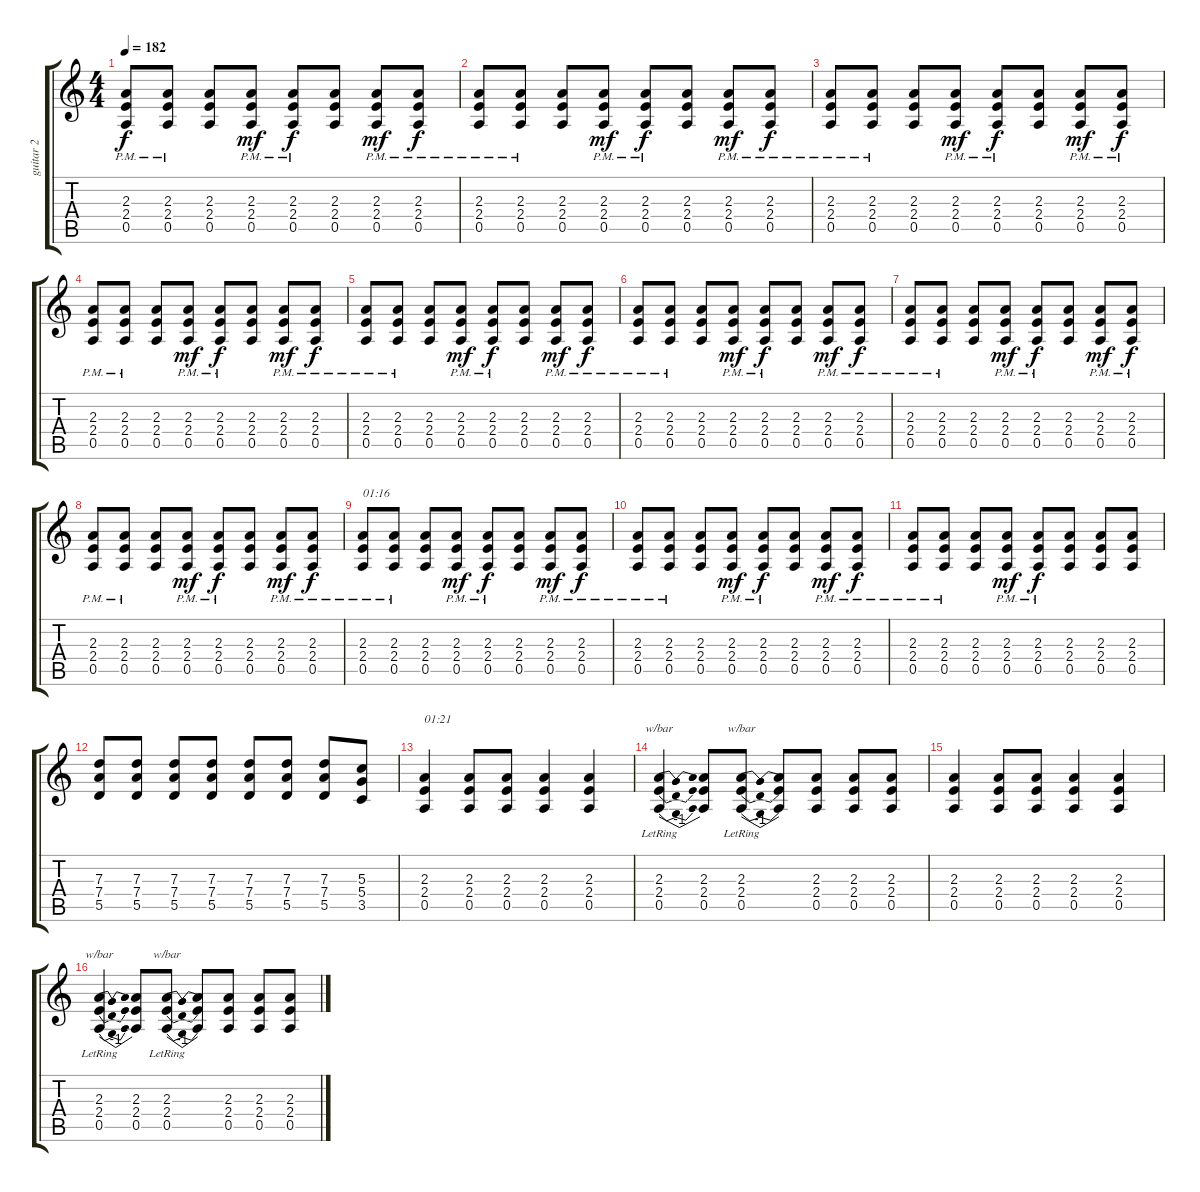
\track ("guitar 2" "guitar 2") {instrument distortionguitar}
\staff {score tabs}
\tuning (E4 B3 G3 D3 A2 E2) {hide}
\ts (4 4)
\tempo 182
\clef g2
\ks c
(2.3{pm} 2.4{pm} 0.5{pm}).8{dy f} (2.3{pm} 2.4{pm} 0.5{pm}).8 (2.3 2.4 0.5).8 (2.3{pm} 2.4{pm} 0.5{pm}).8{dy mf} (2.3{pm} 2.4{pm} 0.5{pm}).8{dy f} (2.3 2.4 0.5).8 (2.3{pm} 2.4{pm} 0.5{pm}).8{dy mf} (2.3{pm} 2.4{pm} 0.5{pm}).8{dy f} |
(2.3{pm} 2.4{pm} 0.5{pm}).8 (2.3{pm} 2.4{pm} 0.5{pm}).8 (2.3 2.4 0.5).8 (2.3{pm} 2.4{pm} 0.5{pm}).8{dy mf} (2.3{pm} 2.4{pm} 0.5{pm}).8{dy f} (2.3 2.4 0.5).8 (2.3{pm} 2.4{pm} 0.5{pm}).8{dy mf} (2.3{pm} 2.4{pm} 0.5{pm}).8{dy f} |
(2.3{pm} 2.4{pm} 0.5{pm}).8 (2.3{pm} 2.4{pm} 0.5{pm}).8 (2.3 2.4 0.5).8 (2.3{pm} 2.4{pm} 0.5{pm}).8{dy mf} (2.3{pm} 2.4{pm} 0.5{pm}).8{dy f} (2.3 2.4 0.5).8 (2.3{pm} 2.4{pm} 0.5{pm}).8{dy mf} (2.3{pm} 2.4{pm} 0.5{pm}).8{dy f} |
(2.3{pm} 2.4{pm} 0.5{pm}).8 (2.3{pm} 2.4{pm} 0.5{pm}).8 (2.3 2.4 0.5).8 (2.3{pm} 2.4{pm} 0.5{pm}).8{dy mf} (2.3{pm} 2.4{pm} 0.5{pm}).8{dy f} (2.3 2.4 0.5).8 (2.3{pm} 2.4{pm} 0.5{pm}).8{dy mf} (2.3{pm} 2.4{pm} 0.5{pm}).8{dy f} |
(2.3{pm} 2.4{pm} 0.5{pm}).8 (2.3{pm} 2.4{pm} 0.5{pm}).8 (2.3 2.4 0.5).8 (2.3{pm} 2.4{pm} 0.5{pm}).8{dy mf} (2.3{pm} 2.4{pm} 0.5{pm}).8{dy f} (2.3 2.4 0.5).8 (2.3{pm} 2.4{pm} 0.5{pm}).8{dy mf} (2.3{pm} 2.4{pm} 0.5{pm}).8{dy f} |
(2.3{pm} 2.4{pm} 0.5{pm}).8 (2.3{pm} 2.4{pm} 0.5{pm}).8 (2.3 2.4 0.5).8 (2.3{pm} 2.4{pm} 0.5{pm}).8{dy mf} (2.3{pm} 2.4{pm} 0.5{pm}).8{dy f} (2.3 2.4 0.5).8 (2.3{pm} 2.4{pm} 0.5{pm}).8{dy mf} (2.3{pm} 2.4{pm} 0.5{pm}).8{dy f} |
(2.3{pm} 2.4{pm} 0.5{pm}).8 (2.3{pm} 2.4{pm} 0.5{pm}).8 (2.3 2.4 0.5).8 (2.3{pm} 2.4{pm} 0.5{pm}).8{dy mf} (2.3{pm} 2.4{pm} 0.5{pm}).8{dy f} (2.3 2.4 0.5).8 (2.3{pm} 2.4{pm} 0.5{pm}).8{dy mf} (2.3{pm} 2.4{pm} 0.5{pm}).8{dy f} |
(2.3{pm} 2.4{pm} 0.5{pm}).8 (2.3{pm} 2.4{pm} 0.5{pm}).8 (2.3 2.4 0.5).8 (2.3{pm} 2.4{pm} 0.5{pm}).8{dy mf} (2.3{pm} 2.4{pm} 0.5{pm}).8{dy f} (2.3 2.4 0.5).8 (2.3{pm} 2.4{pm} 0.5{pm}).8{dy mf} (2.3{pm} 2.4{pm} 0.5{pm}).8{dy f} |
(2.3{pm} 2.4{pm} 0.5{pm}).8{txt "01:16"} (2.3{pm} 2.4{pm} 0.5{pm}).8 (2.3 2.4 0.5).8 (2.3{pm} 2.4{pm} 0.5{pm}).8{dy mf} (2.3{pm} 2.4{pm} 0.5{pm}).8{dy f} (2.3 2.4 0.5).8 (2.3{pm} 2.4{pm} 0.5{pm}).8{dy mf} (2.3{pm} 2.4{pm} 0.5{pm}).8{dy f} |
(2.3{pm} 2.4{pm} 0.5{pm}).8 (2.3{pm} 2.4{pm} 0.5{pm}).8 (2.3 2.4 0.5).8 (2.3{pm} 2.4{pm} 0.5{pm}).8{dy mf} (2.3{pm} 2.4{pm} 0.5{pm}).8{dy f} (2.3 2.4 0.5).8 (2.3{pm} 2.4{pm} 0.5{pm}).8{dy mf} (2.3{pm} 2.4{pm} 0.5{pm}).8{dy f} |
(2.3{pm} 2.4{pm} 0.5{pm}).8 (2.3{pm} 2.4{pm} 0.5{pm}).8 (2.3 2.4 0.5).8 (2.3{pm} 2.4{pm} 0.5{pm}).8{dy mf} (2.3{pm} 2.4{pm} 0.5{pm}).8{dy f} (2.3 2.4 0.5).8 (2.3 2.4 0.5).8 (2.3 2.4 0.5).8 |
(7.3 7.4 5.5).8 (7.3 7.4 5.5).8 (7.3 7.4 5.5).8 (7.3 7.4 5.5).8 (7.3 7.4 5.5).8 (7.3 7.4 5.5).8 (7.3 7.4 5.5).8 (5.3 5.4 3.5).8 |
(2.3 2.4 0.5).4{txt "01:21"} (2.3 2.4 0.5).8 (2.3 2.4 0.5).8 (2.3 2.4 0.5).4 (2.3 2.4 0.5).4 |
(2.3 2.4{lr} 0.5{lr}).4{tbe (dip default 0 0 15 -4 60 0)} (2.3 2.4 0.5).8 (2.3 2.4{lr} 0.5{lr}).8{tbe (dip default 0 0 15 -4 30 -4 60 0)} (2.3{t} 2.4{t} 0.5{t}).8 (2.3 2.4 0.5).8 (2.3 2.4 0.5).8 (2.3 2.4 0.5).8 |
(2.3 2.4 0.5).4 (2.3 2.4 0.5).8 (2.3 2.4 0.5).8 (2.3 2.4 0.5).4 (2.3 2.4 0.5).4 |
(2.3 2.4{lr} 0.5{lr}).4{tbe (dip default 0 0 15 -4 60 0)} (2.3 2.4 0.5).8 (2.3 2.4{lr} 0.5{lr}).8{tbe (dip default 0 0 15 -4 30 -4 60 0)} (2.3{t} 2.4{t} 0.5{t}).8 (2.3 2.4 0.5).8 (2.3 2.4 0.5).8 (2.3 2.4 0.5).8
